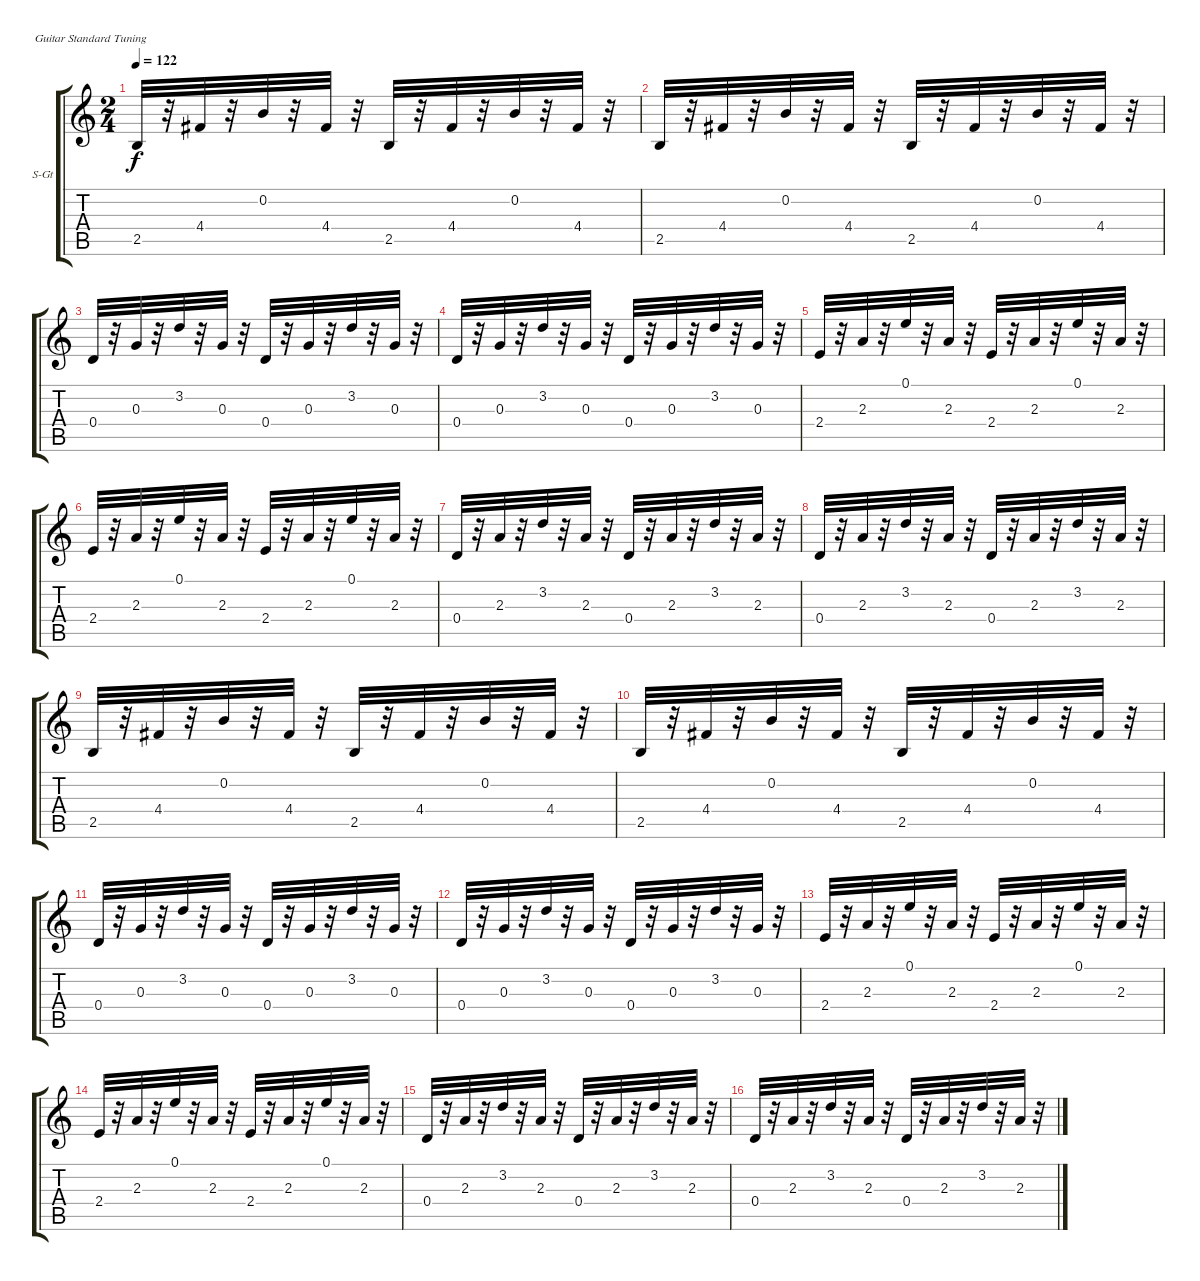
\bracketExtendMode groupsimilarinstruments
\firstSystemTrackNameOrientation horizontal
\otherSystemsTrackNameOrientation horizontal
\track ("Синтезатор" "S-Gt") {instrument lead8bassandlead}
\staff {score tabs}
\tuning (E4 B3 G3 D3 A2 E2)
\displaytranspose 12
\ts (2 4)
\tempo 122
\clef g2
\ks c
2.5.32{dy f} r.32 4.4.32 r.32 0.2.32 r.32 4.4.32 r.32 2.5.32 r.32 4.4.32 r.32 0.2.32 r.32 4.4.32 r.32 |
2.5.32 r.32 4.4.32 r.32 0.2.32 r.32 4.4.32 r.32 2.5.32 r.32 4.4.32 r.32 0.2.32 r.32 4.4.32 r.32 |
0.4.32 r.32 0.3.32 r.32 3.2.32 r.32 0.3.32 r.32 0.4.32 r.32 0.3.32 r.32 3.2.32 r.32 0.3.32 r.32 |
0.4.32 r.32 0.3.32 r.32 3.2.32 r.32 0.3.32 r.32 0.4.32 r.32 0.3.32 r.32 3.2.32 r.32 0.3.32 r.32 |
2.4.32 r.32 2.3.32 r.32 0.1.32 r.32 2.3.32 r.32 2.4.32 r.32 2.3.32 r.32 0.1.32 r.32 2.3.32 r.32 |
2.4.32 r.32 2.3.32 r.32 0.1.32 r.32 2.3.32 r.32 2.4.32 r.32 2.3.32 r.32 0.1.32 r.32 2.3.32 r.32 |
0.4.32 r.32 2.3.32 r.32 3.2.32 r.32 2.3.32 r.32 0.4.32 r.32 2.3.32 r.32 3.2.32 r.32 2.3.32 r.32 |
0.4.32 r.32 2.3.32 r.32 3.2.32 r.32 2.3.32 r.32 0.4.32 r.32 2.3.32 r.32 3.2.32 r.32 2.3.32 r.32 |
2.5.32 r.32 4.4.32 r.32 0.2.32 r.32 4.4.32 r.32 2.5.32 r.32 4.4.32 r.32 0.2.32 r.32 4.4.32 r.32 |
2.5.32 r.32 4.4.32 r.32 0.2.32 r.32 4.4.32 r.32 2.5.32 r.32 4.4.32 r.32 0.2.32 r.32 4.4.32 r.32 |
0.4.32 r.32 0.3.32 r.32 3.2.32 r.32 0.3.32 r.32 0.4.32 r.32 0.3.32 r.32 3.2.32 r.32 0.3.32 r.32 |
0.4.32 r.32 0.3.32 r.32 3.2.32 r.32 0.3.32 r.32 0.4.32 r.32 0.3.32 r.32 3.2.32 r.32 0.3.32 r.32 |
2.4.32 r.32 2.3.32 r.32 0.1.32 r.32 2.3.32 r.32 2.4.32 r.32 2.3.32 r.32 0.1.32 r.32 2.3.32 r.32 |
2.4.32 r.32 2.3.32 r.32 0.1.32 r.32 2.3.32 r.32 2.4.32 r.32 2.3.32 r.32 0.1.32 r.32 2.3.32 r.32 |
0.4.32 r.32 2.3.32 r.32 3.2.32 r.32 2.3.32 r.32 0.4.32 r.32 2.3.32 r.32 3.2.32 r.32 2.3.32 r.32 |
0.4.32 r.32 2.3.32 r.32 3.2.32 r.32 2.3.32 r.32 0.4.32 r.32 2.3.32 r.32 3.2.32 r.32 2.3.32 r.32
